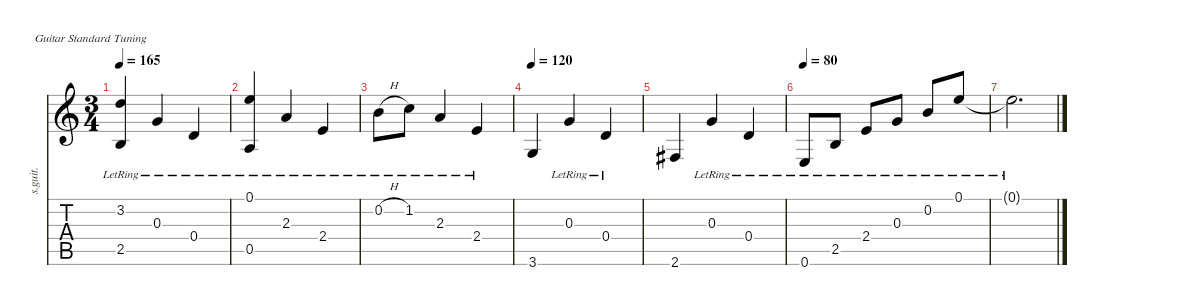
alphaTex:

\defaultSystemsLayout 4
\hideDynamics
\bracketExtendMode nobrackets
\otherSystemsTrackNameOrientation horizontal
\track ("Acoustic 1" "s.guit.") {instrument acousticguitarsteel}
\staff {score tabs}
\tuning (E4 B3 G3 D3 A2 E2)
\ts (3 4)
\tempo 165
\clef g2
\ks c
(3.2{lr} 2.5).4{dy f beam Up} 0.3{lr}.4{beam Up} 0.4{lr}.4{beam Up} |
(0.1{lr} 0.5).4{beam Up} 2.3{lr}.4{beam Up} 2.4{lr}.4{beam Up} |
0.2{h lr}.8{beam Down} 1.2{lr}.8{beam Down} 2.3{lr}.4{beam Up} 2.4{lr}.4{beam Up} |
\tempo 120
3.6.4{beam Up} 0.3{lr}.4{beam Up} 0.4{lr}.4{beam Up} |
2.6{acc #}.4{beam Up} 0.3{lr}.4{beam Up} 0.4{lr}.4{beam Up} |
\tempo 80
0.6{lr}.8{beam Up} 2.5{lr}.8{beam Up} 2.4{lr}.8{beam Up} 0.3{lr}.8{beam Up} 0.2{lr}.8{beam Up} 0.1{lr}.8{beam Up} |
0.1{lr t}.2{d beam Down}
